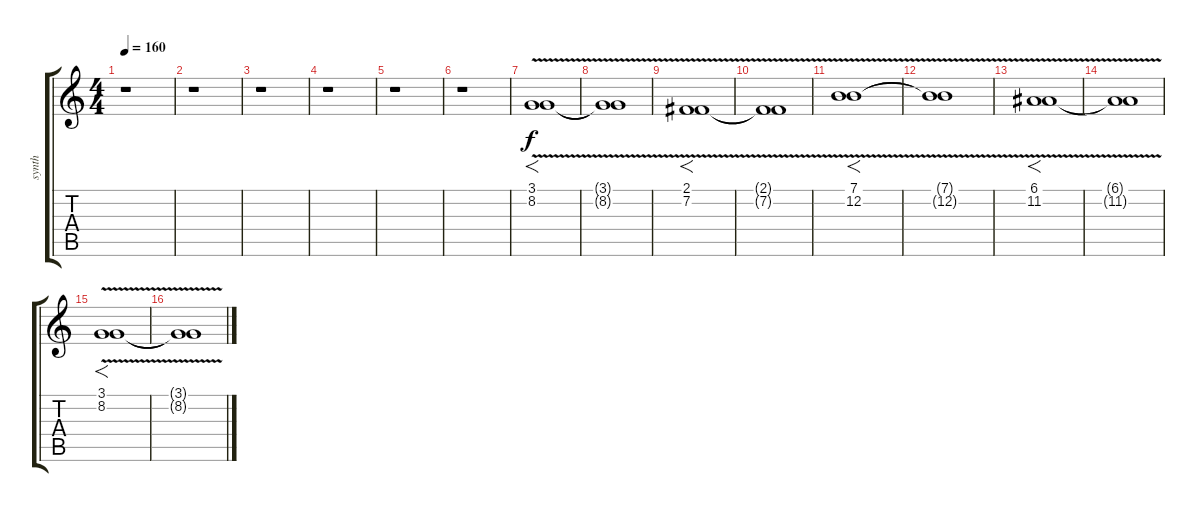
\track ("synth" "synth") {instrument lead1square}
\staff {score tabs}
\tuning (E4 B3 G3 D3 A2 E2) {hide}
\ts (4 4)
\tempo 160
\clef g2
\ks c
r.1{dy f} |
r.1 |
r.1 |
r.1 |
r.1 |
r.1 |
(3.1{v} 8.2).1{f} |
(3.1{t} 8.2{t}).1 |
(2.1{v} 7.2).1{f} |
(2.1{t} 7.2{t}).1 |
(7.1{v} 12.2).1{f} |
(7.1{t} 12.2{t}).1 |
(6.1{v} 11.2).1{f} |
(6.1{t} 11.2{t}).1 |
(3.1{v} 8.2).1{f} |
(3.1{t} 8.2{t}).1
